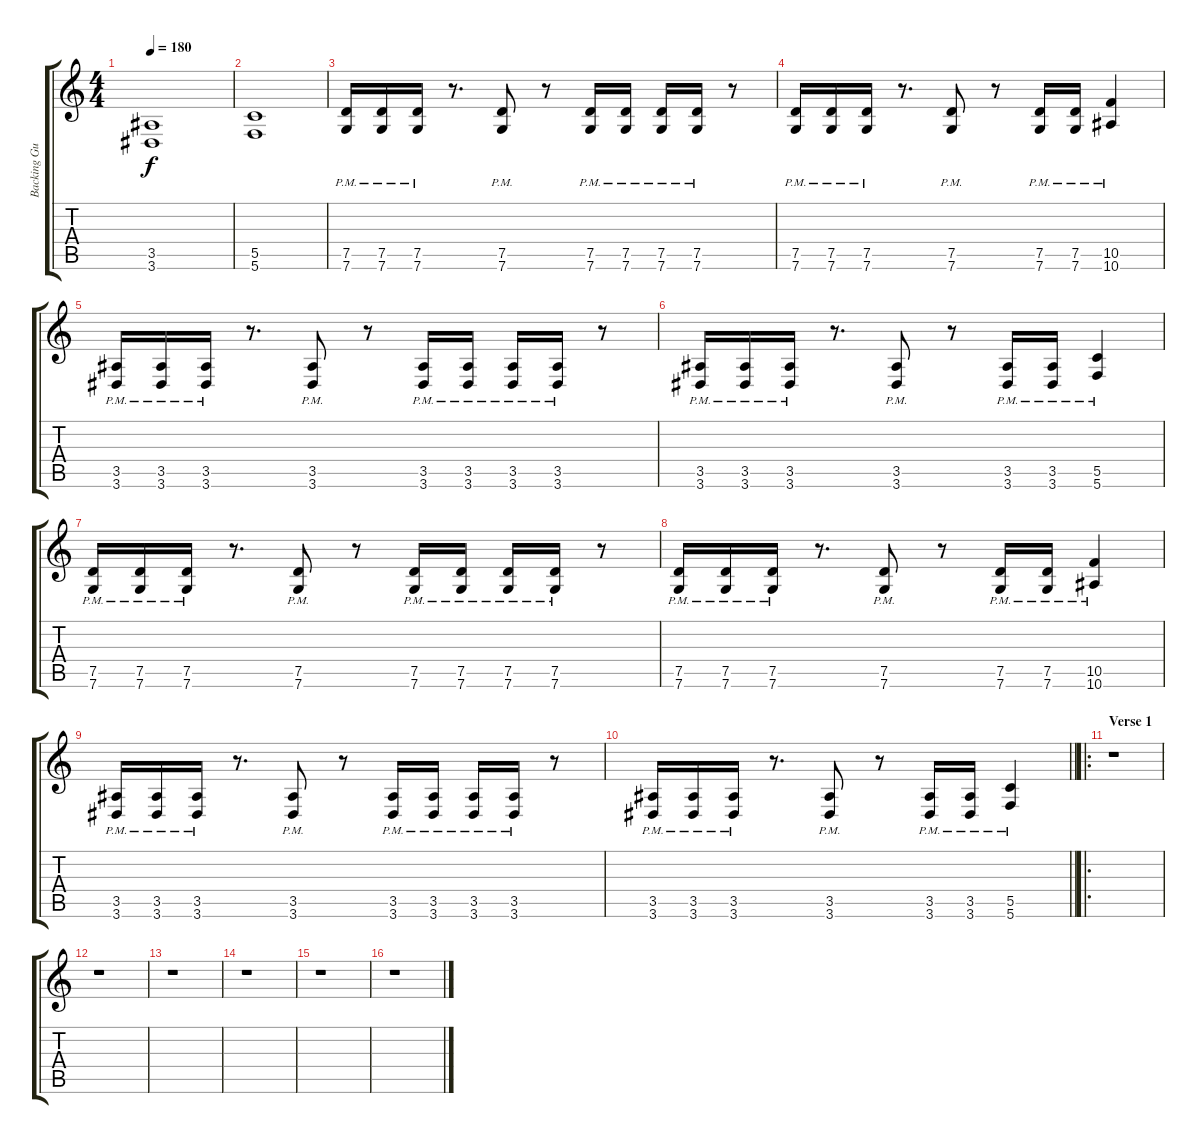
\track ("Backing Guitar / Solo" "Backing Gu") {instrument distortionguitar}
\staff {score tabs}
\tuning (D4 A3 F3 C3 G2 C2) {hide}
\ts (4 4)
\tempo 180
\clef g2
\ks c
(3.5 3.6).1{dy f} |
(5.5 5.6).1 |
(7.5{pm} 7.6{pm}).16 (7.5{pm} 7.6{pm}).16 (7.5{pm} 7.6{pm}).16 r.8{d} (7.5{pm} 7.6{pm}).8 r.8 (7.5{pm} 7.6{pm}).16 (7.5{pm} 7.6{pm}).16 (7.5{pm} 7.6{pm}).16 (7.5{pm} 7.6{pm}).16 r.8 |
(7.5{pm} 7.6{pm}).16 (7.5{pm} 7.6{pm}).16 (7.5{pm} 7.6{pm}).16 r.8{d} (7.5{pm} 7.6{pm}).8 r.8 (7.5{pm} 7.6{pm}).16 (7.5{pm} 7.6{pm}).16 (10.5{pm} 10.6{pm}).4 |
(3.5{pm} 3.6{pm}).16 (3.5{pm} 3.6{pm}).16 (3.5{pm} 3.6{pm}).16 r.8{d} (3.5{pm} 3.6{pm}).8 r.8 (3.5{pm} 3.6{pm}).16 (3.5{pm} 3.6{pm}).16 (3.5{pm} 3.6{pm}).16 (3.5{pm} 3.6{pm}).16 r.8 |
(3.5{pm} 3.6{pm}).16 (3.5{pm} 3.6{pm}).16 (3.5{pm} 3.6{pm}).16 r.8{d} (3.5{pm} 3.6{pm}).8 r.8 (3.5{pm} 3.6{pm}).16 (3.5{pm} 3.6{pm}).16 (5.5{pm} 5.6{pm}).4 |
(7.5{pm} 7.6{pm}).16 (7.5{pm} 7.6{pm}).16 (7.5{pm} 7.6{pm}).16 r.8{d} (7.5{pm} 7.6{pm}).8 r.8 (7.5{pm} 7.6{pm}).16 (7.5{pm} 7.6{pm}).16 (7.5{pm} 7.6{pm}).16 (7.5{pm} 7.6{pm}).16 r.8 |
(7.5{pm} 7.6{pm}).16 (7.5{pm} 7.6{pm}).16 (7.5{pm} 7.6{pm}).16 r.8{d} (7.5{pm} 7.6{pm}).8 r.8 (7.5{pm} 7.6{pm}).16 (7.5{pm} 7.6{pm}).16 (10.5{pm} 10.6{pm}).4 |
(3.5{pm} 3.6{pm}).16 (3.5{pm} 3.6{pm}).16 (3.5{pm} 3.6{pm}).16 r.8{d} (3.5{pm} 3.6{pm}).8 r.8 (3.5{pm} 3.6{pm}).16 (3.5{pm} 3.6{pm}).16 (3.5{pm} 3.6{pm}).16 (3.5{pm} 3.6{pm}).16 r.8 |
\barLineRight lightlight
(3.5{pm} 3.6{pm}).16 (3.5{pm} 3.6{pm}).16 (3.5{pm} 3.6{pm}).16 r.8{d} (3.5{pm} 3.6{pm}).8 r.8 (3.5{pm} 3.6{pm}).16 (3.5{pm} 3.6{pm}).16 (5.5{pm} 5.6{pm}).4 |
\ro
\section ("" "Verse 1")
r.1 |
r.1 |
r.1 |
r.1 |
r.1 |
r.1
